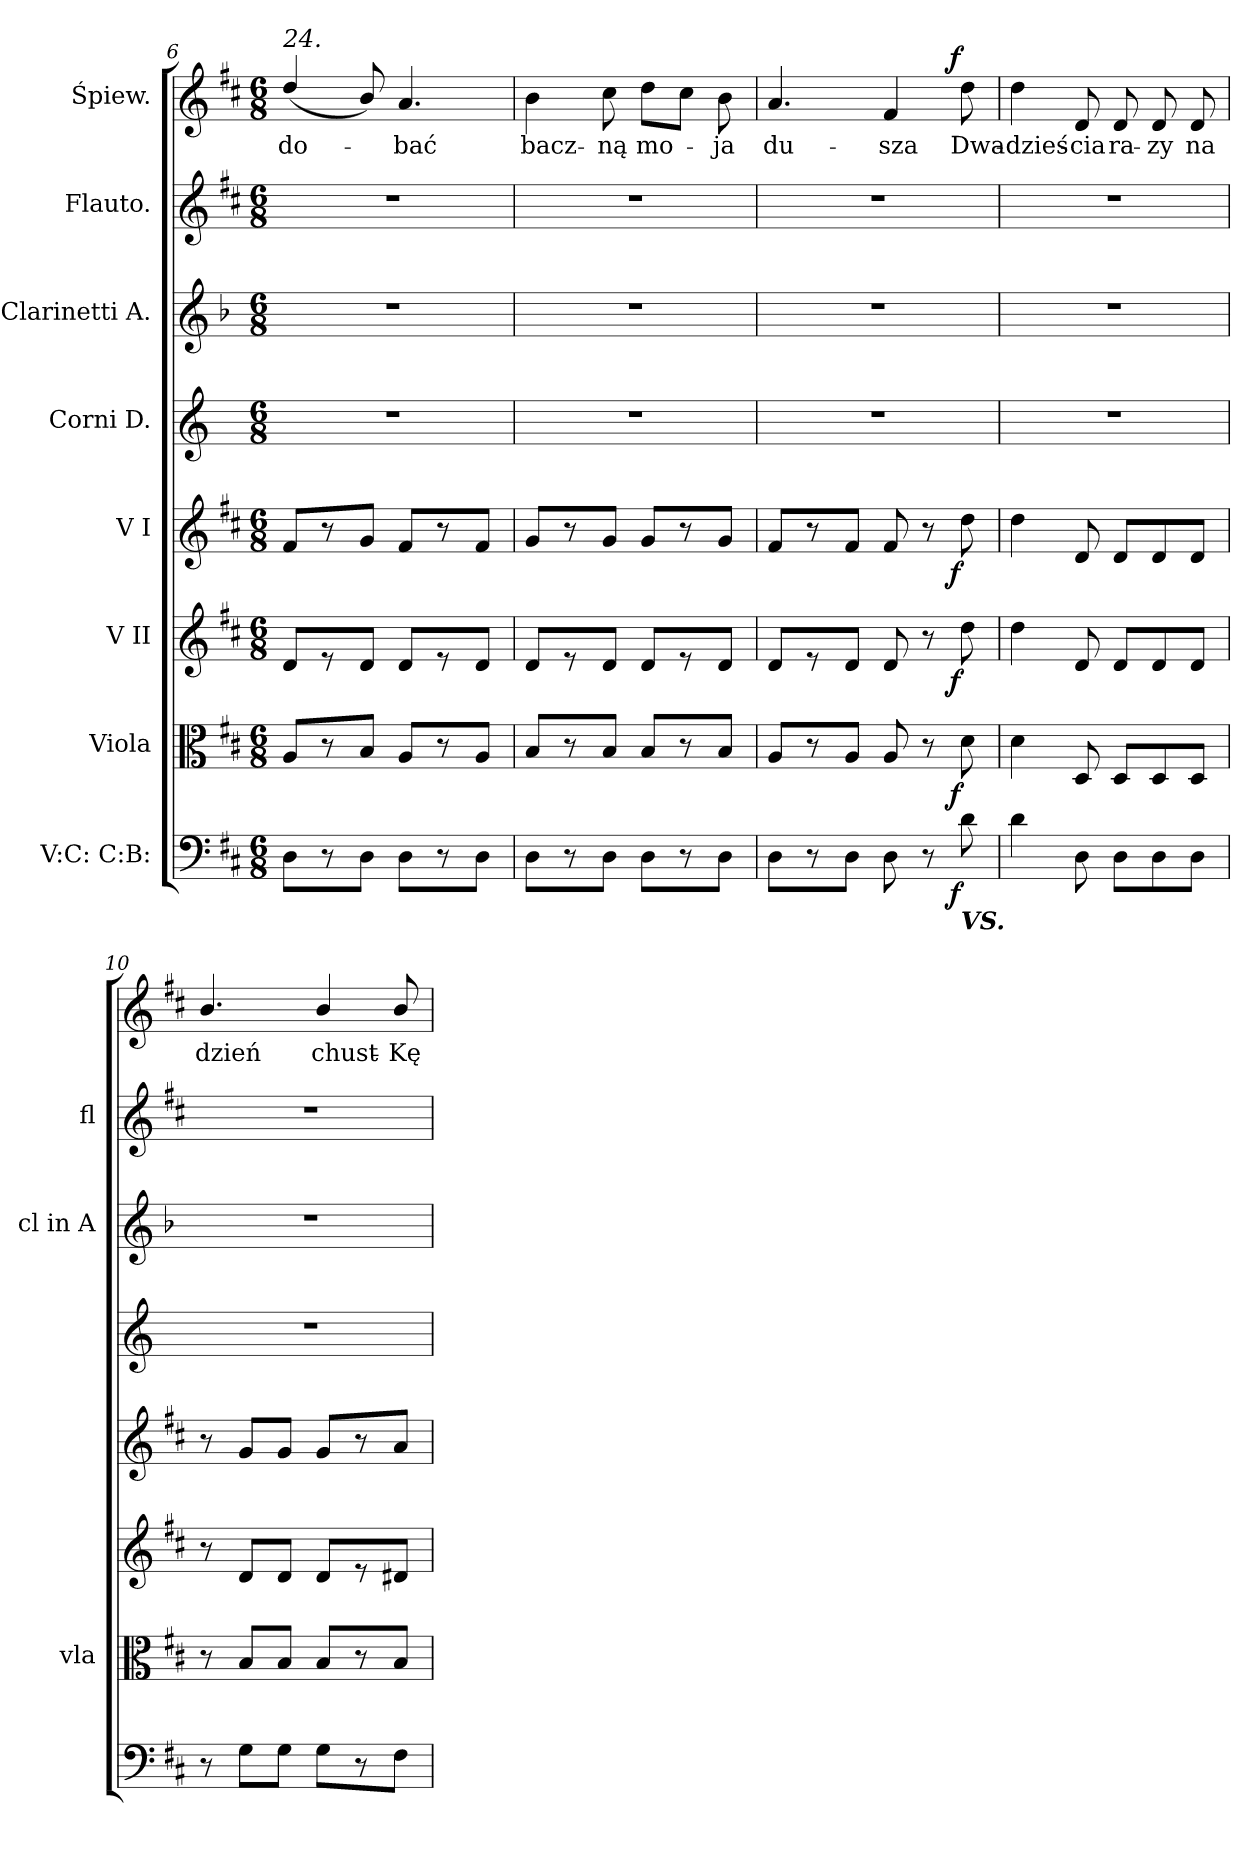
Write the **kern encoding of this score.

**kern	**dynam	**kern	**dynam	**kern	**dynam	**kern	**dynam	**kern	**kern	**kern	**kern	**text	**dynam
*part8	*part8	*part7	*part7	*part6	*part6	*part5	*part5	*part4	*part3	*part2	*part1	*part1	*part1
*staff8	*staff8	*staff7	*staff7	*staff6	*staff6	*staff5	*staff5	*staff4	*staff3	*staff2	*staff1	*staff1	*staff1
*I"V:C: C:B:	*	*I"Viola	*	*I"V II	*	*I"V I	*	*I"Corni D.	*I"Clarinetti A.	*I"Flauto.	*I"Śpiew.	*	*
*	*	*I'vla	*	*	*	*	*	*	*I'cl in A	*I'fl	*	*	*
*clefF4	*	*clefC3	*	*clefG2	*	*clefG2	*	*clefG2	*clefG2	*clefG2	*clefG2	*	*
*	*	*	*	*	*	*	*	*ITrd6c10	*ITrd2c3	*	*	*	*
*k[f#c#]	*	*k[f#c#]	*	*k[f#c#]	*	*k[f#c#]	*	*k[f#c#]	*k[f#c#]	*k[f#c#]	*k[f#c#]	*	*
*D:	*	*D:	*	*D:	*	*D:	*	*D:	*D:	*D:	*D:	*	*
*M6/8	*	*M6/8	*	*M6/8	*	*M6/8	*	*M6/8	*M6/8	*M6/8	*M6/8	*	*
=6	=6	=6	=6	=6	=6	=6	=6	=6	=6	=6	=6	=6	=6
!	!	!	!	!	!	!	!	!	!	!	!LO:TX:a:i:t=24.	!	!
8D\L	.	8A/L	.	8d/L	.	8f#/L	.	2.r	2.r	2.r	(<4dd/	-do-	.
8r	.	8r	.	8r	.	8r	.	.	.	.	.	.	.
8D\J	.	8B/J	.	8d/J	.	8g/J	.	.	.	.	8b/)	.	.
8D\L	.	8A/L	.	8d/L	.	8f#/L	.	.	.	.	4.a/	-bać	.
8r	.	8r	.	8r	.	8r	.	.	.	.	.	.	.
8D\J	.	8A/J	.	8d/J	.	8f#/J	.	.	.	.	.	.	.
=7	=7	=7	=7	=7	=7	=7	=7	=7	=7	=7	=7	=7	=7
8D\L	.	8B/L	.	8d/L	.	8g/L	.	2.r	2.r	2.r	4b\	bacz-	.
8r	.	8r	.	8r	.	8r	.	.	.	.	.	.	.
8D\J	.	8B/J	.	8d/J	.	8g/J	.	.	.	.	8cc#\	-ną	.
8D\L	.	8B/L	.	8d/L	.	8g/L	.	.	.	.	8dd\L	mo-	.
8r	.	8r	.	8r	.	8r	.	.	.	.	8cc#\J	.	.
8D\J	.	8B/J	.	8d/J	.	8g/J	.	.	.	.	8b\	-ja	.
=8	=8	=8	=8	=8	=8	=8	=8	=8	=8	=8	=8	=8	=8
8D\L	.	8A/L	.	8d/L	.	8f#/L	.	2.r	2.r	2.r	4.a/	du-	.
8r	.	8r	.	8r	.	8r	.	.	.	.	.	.	.
8D\J	.	8A/J	.	8d/J	.	8f#/J	.	.	.	.	.	.	.
8D\	.	8A/	.	8d/	.	8f#/	.	.	.	.	4f#/	-sza	.
8r	.	8r	.	8r	.	8r	.	.	.	.	.	.	.
!LO:TX:b:Bi:t=VS.	!	!	!	!	!	!	!	!	!	!	!	!	!
!	!LO:DY:b:rj	!	!LO:DY:b:rj	!	!LO:DY:b:rj	!	!LO:DY:b:rj	!	!	!	!	!	!LO:DY:b:rj
8d\	f	8d\	f	8dd\	f	8dd\	f	.	.	.	8dd\	Dwa-	f
=9	=9	=9	=9	=9	=9	=9	=9	=9	=9	=9	=9	=9	=9
4d\	.	4d\	.	4dd\	.	4dd\	.	2.r	2.r	2.r	4dd\	-dzieś-	.
8D\	.	8D/	.	8d/	.	8d/	.	.	.	.	8d/	-cia	.
8D\L	.	8D/L	.	8d/L	.	8d/L	.	.	.	.	8d/	ra-	.
8D\	.	8D/	.	8d/	.	8d/	.	.	.	.	8d/	-zy	.
8D\J	.	8D/J	.	8d/J	.	8d/J	.	.	.	.	8d/	na	.
=10	=10	=10	=10	=10	=10	=10	=10	=10	=10	=10	=10	=10	=10
8r	.	8r	.	8r	.	8r	.	2.r	2.r	2.r	4.b/	dzień	.
8G\L	.	8B/L	.	8d/L	.	8g/L	.	.	.	.	.	.	.
8G\J	.	8B/J	.	8d/J	.	8g/J	.	.	.	.	.	.	.
8G\L	.	8B/L	.	8d/L	.	8g/L	.	.	.	.	4b/	chust-	.
8r	.	8r	.	8r	.	8r	.	.	.	.	.	.	.
8F#\J	.	8B/J	.	8d#X/J	.	8a/J	.	.	.	.	8b/	-Kę	.
=	=	=	=	=	=	=	=	=	=	=	=	=	=
*-	*-	*-	*-	*-	*-	*-	*-	*-	*-	*-	*-	*-	*-
